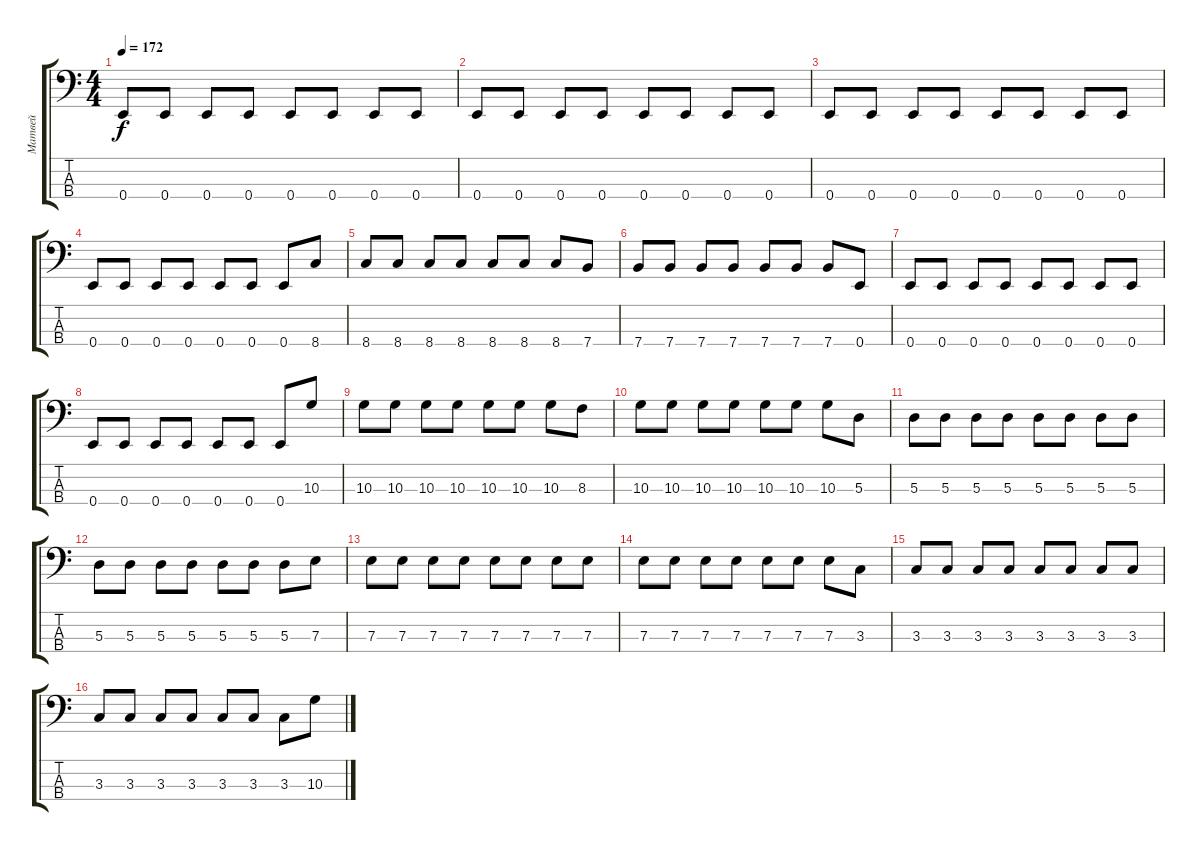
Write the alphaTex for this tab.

\track ("Матвей" "Матвей") {instrument electricbassfinger}
\staff {score tabs}
\tuning (G2 D2 A1 E1) {hide}
\ts (4 4)
\tempo 172
\clef f4
\ks c
0.4.8{dy f} 0.4.8 0.4.8 0.4.8 0.4.8 0.4.8 0.4.8 0.4.8 |
0.4.8 0.4.8 0.4.8 0.4.8 0.4.8 0.4.8 0.4.8 0.4.8 |
0.4.8 0.4.8 0.4.8 0.4.8 0.4.8 0.4.8 0.4.8 0.4.8 |
0.4.8 0.4.8 0.4.8 0.4.8 0.4.8 0.4.8 0.4.8 8.4.8 |
8.4.8 8.4.8 8.4.8 8.4.8 8.4.8 8.4.8 8.4.8 7.4.8 |
7.4.8 7.4.8 7.4.8 7.4.8 7.4.8 7.4.8 7.4.8 0.4.8 |
0.4.8 0.4.8 0.4.8 0.4.8 0.4.8 0.4.8 0.4.8 0.4.8 |
0.4.8 0.4.8 0.4.8 0.4.8 0.4.8 0.4.8 0.4.8 10.3.8 |
10.3.8 10.3.8 10.3.8 10.3.8 10.3.8 10.3.8 10.3.8 8.3.8 |
10.3.8 10.3.8 10.3.8 10.3.8 10.3.8 10.3.8 10.3.8 5.3.8 |
5.3.8 5.3.8 5.3.8 5.3.8 5.3.8 5.3.8 5.3.8 5.3.8 |
5.3.8 5.3.8 5.3.8 5.3.8 5.3.8 5.3.8 5.3.8 7.3.8 |
7.3.8 7.3.8 7.3.8 7.3.8 7.3.8 7.3.8 7.3.8 7.3.8 |
7.3.8 7.3.8 7.3.8 7.3.8 7.3.8 7.3.8 7.3.8 3.3.8 |
3.3.8 3.3.8 3.3.8 3.3.8 3.3.8 3.3.8 3.3.8 3.3.8 |
3.3.8 3.3.8 3.3.8 3.3.8 3.3.8 3.3.8 3.3.8 10.3.8
